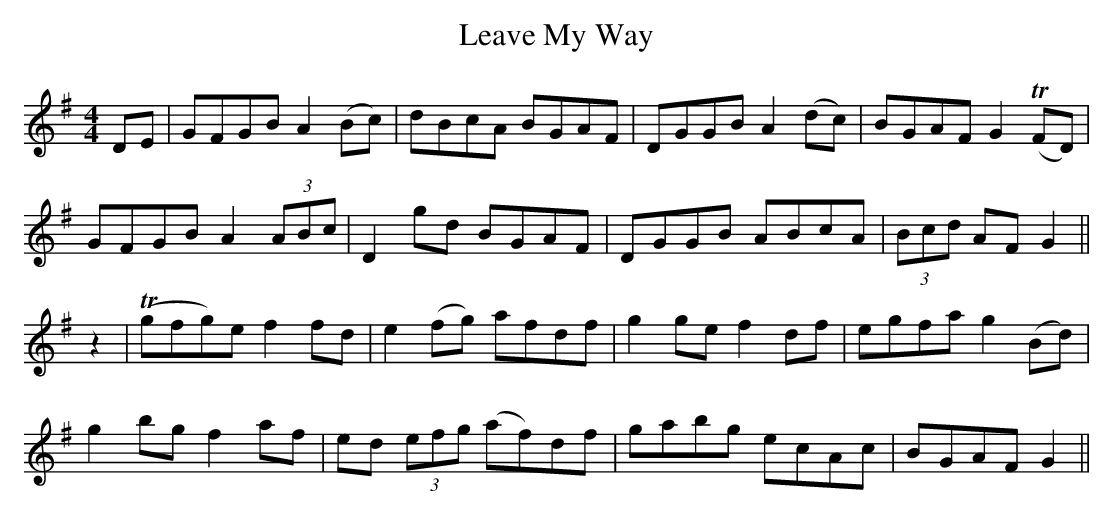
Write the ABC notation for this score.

X:1
T: Leave My Way
M: 4/4
L: 1/8
K: Gmaj
DE|GFGB A2 (Bc)|dBcA BGAF|DGGB A2 (dc)|BGAF G2 (TFD)|
GFGB A2 (3ABc|D2 gd BGAF|DGGB ABcA|(3Bcd AF G2||
z2|T(gfg)e f2 fd|e2 (fg) afdf|g2 ge f2 df|egfa g2 (Bd)|
g2 bg f2 af|ed (3efg (af)df|gabg ecAc|BGAF G2||
